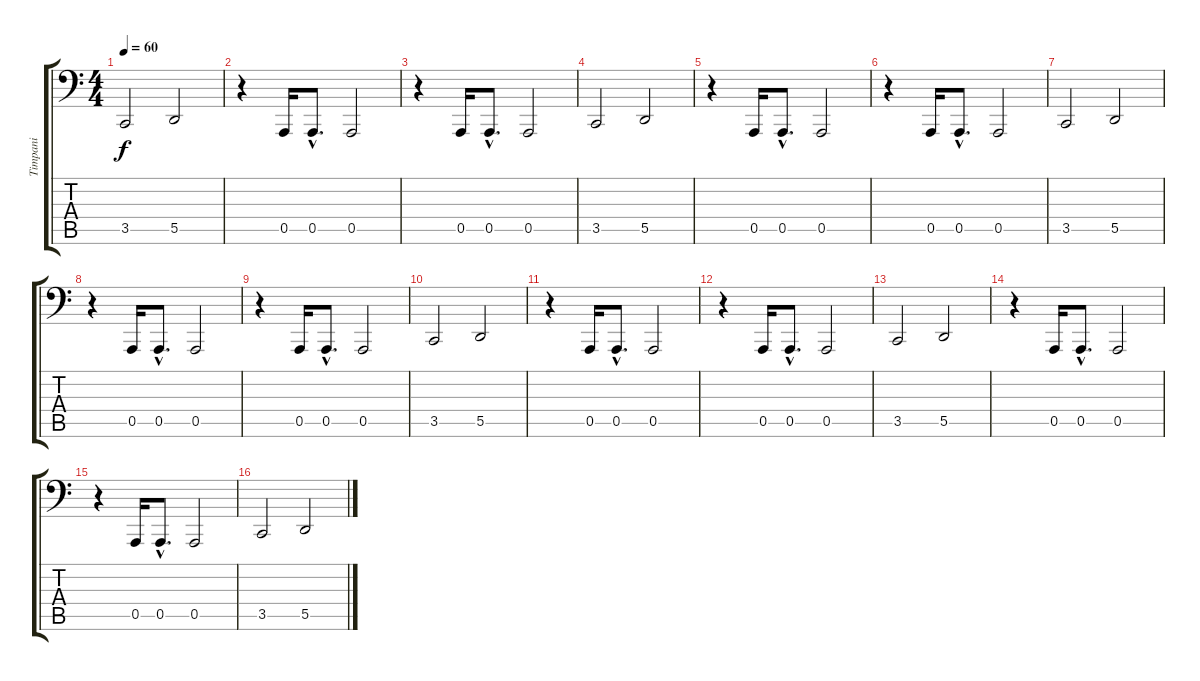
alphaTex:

\track ("Timpani" "Timpani") {instrument timpani}
\staff {score tabs}
\tuning (E3 B2 G2 D2 A1 E1) {hide}
\ts (4 4)
\tempo 60
\clef f4
\ks c
3.5.2{dy f} 5.5.2 |
r.4 0.5.16 0.5{hac}.8{d} 0.5.2 |
r.4 0.5.16 0.5{hac}.8{d} 0.5.2 |
3.5.2 5.5.2 |
r.4 0.5.16 0.5{hac}.8{d} 0.5.2 |
r.4 0.5.16 0.5{hac}.8{d} 0.5.2 |
3.5.2 5.5.2 |
r.4 0.5.16 0.5{hac}.8{d} 0.5.2 |
r.4 0.5.16 0.5{hac}.8{d} 0.5.2 |
3.5.2 5.5.2 |
r.4 0.5.16 0.5{hac}.8{d} 0.5.2 |
r.4 0.5.16 0.5{hac}.8{d} 0.5.2 |
3.5.2 5.5.2 |
r.4 0.5.16 0.5{hac}.8{d} 0.5.2 |
r.4 0.5.16 0.5{hac}.8{d} 0.5.2 |
3.5.2 5.5.2
